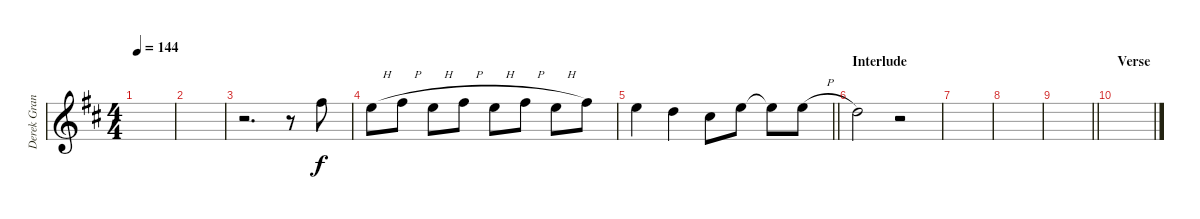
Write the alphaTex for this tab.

\track ("Derek Grant - Vocals" "Derek Gran") {instrument overdrivenguitar}
\staff {score}
\tuning (E4 B3 G3 D3 A2 E2) {hide}
\ts (4 4)
\tempo 144
\clef g2
\ks d
|
|
r.2{d} r.8 2.1.8 |
0.1{h}.8 2.1{h}.8 0.1{h}.8 2.1{h}.8 0.1{h}.8 2.1{h}.8 0.1{h}.8 2.1.8 |
\barLineRight lightlight
0.1.4 3.2.4 2.2.8 0.1.8 0.1{t}.8 9.3{h}.8 |
\section ("" "Interlude")
7.3.2 r.2 |
|
|
\barLineRight lightlight
|
\section ("" "Verse")
